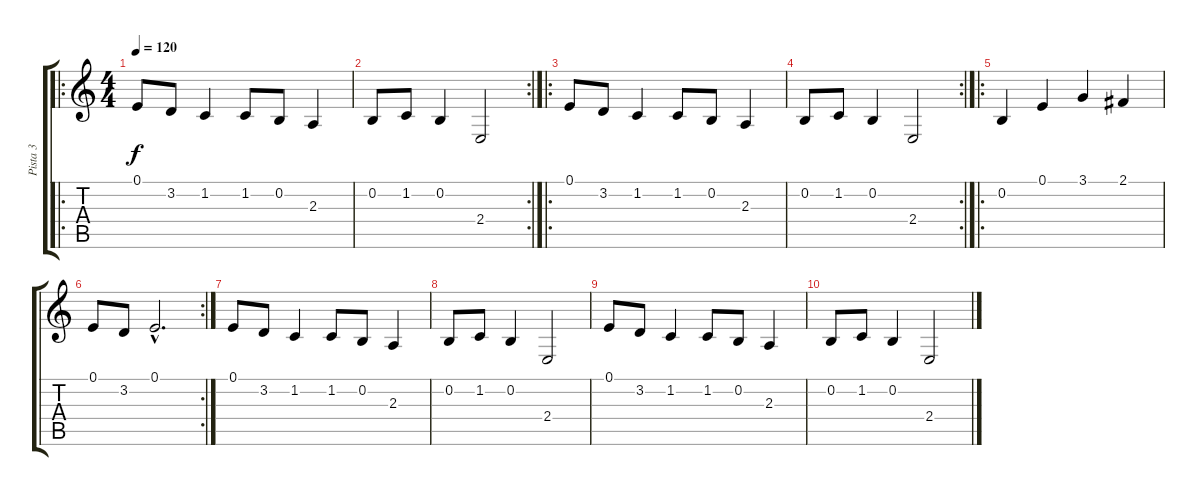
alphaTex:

\track ("Pista 3" "Pista 3") {instrument rockorgan}
\staff {score tabs}
\tuning (E4 B3 G3 D3 A2 E2) {hide}
\ro
\ts (4 4)
\tempo 120
\clef g2
\ks c
0.1.8{dy f} 3.2.8 1.2.4 1.2.8 0.2.8 2.3.4 |
\rc 2
0.2.8 1.2.8 0.2.4 2.4.2 |
\ro
0.1.8 3.2.8 1.2.4 1.2.8 0.2.8 2.3.4 |
\rc 2
0.2.8 1.2.8 0.2.4 2.4.2 |
\ro
0.2.4 0.1.4 3.1.4 2.1.4 |
\rc 2
0.1.8 3.2.8 0.1{hac}.2{d} |
0.1.8 3.2.8 1.2.4 1.2.8 0.2.8 2.3.4 |
0.2.8 1.2.8 0.2.4 2.4.2 |
0.1.8 3.2.8 1.2.4 1.2.8 0.2.8 2.3.4 |
0.2.8 1.2.8 0.2.4 2.4.2
